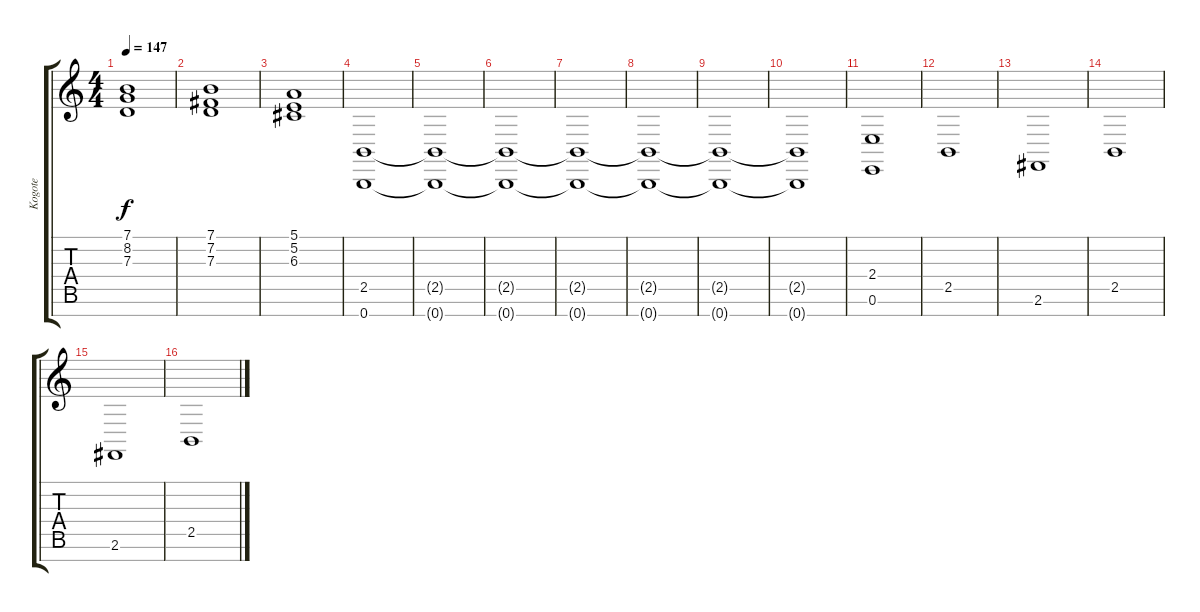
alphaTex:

\track ("Kogote" "Kogote") {instrument pad2warm}
\staff {score tabs}
\tuning (E4 B3 G3 D3 A2 E2 B1) {hide}
\ts (4 4)
\tempo 147
\clef g2
\ks c
(7.1 8.2 7.3).1{dy f} |
(7.1 7.2 7.3).1 |
(5.1 5.2 6.3).1 |
(2.5 0.7).1 |
(2.5{t} 0.7{t}).1 |
(2.5{t} 0.7{t}).1 |
(2.5{t} 0.7{t}).1 |
(2.5{t} 0.7{t}).1 |
(2.5{t} 0.7{t}).1 |
(2.5{t} 0.7{t}).1 |
(2.4 0.6).1 |
2.5.1 |
2.6.1 |
2.5.1 |
2.6.1 |
2.5.1
